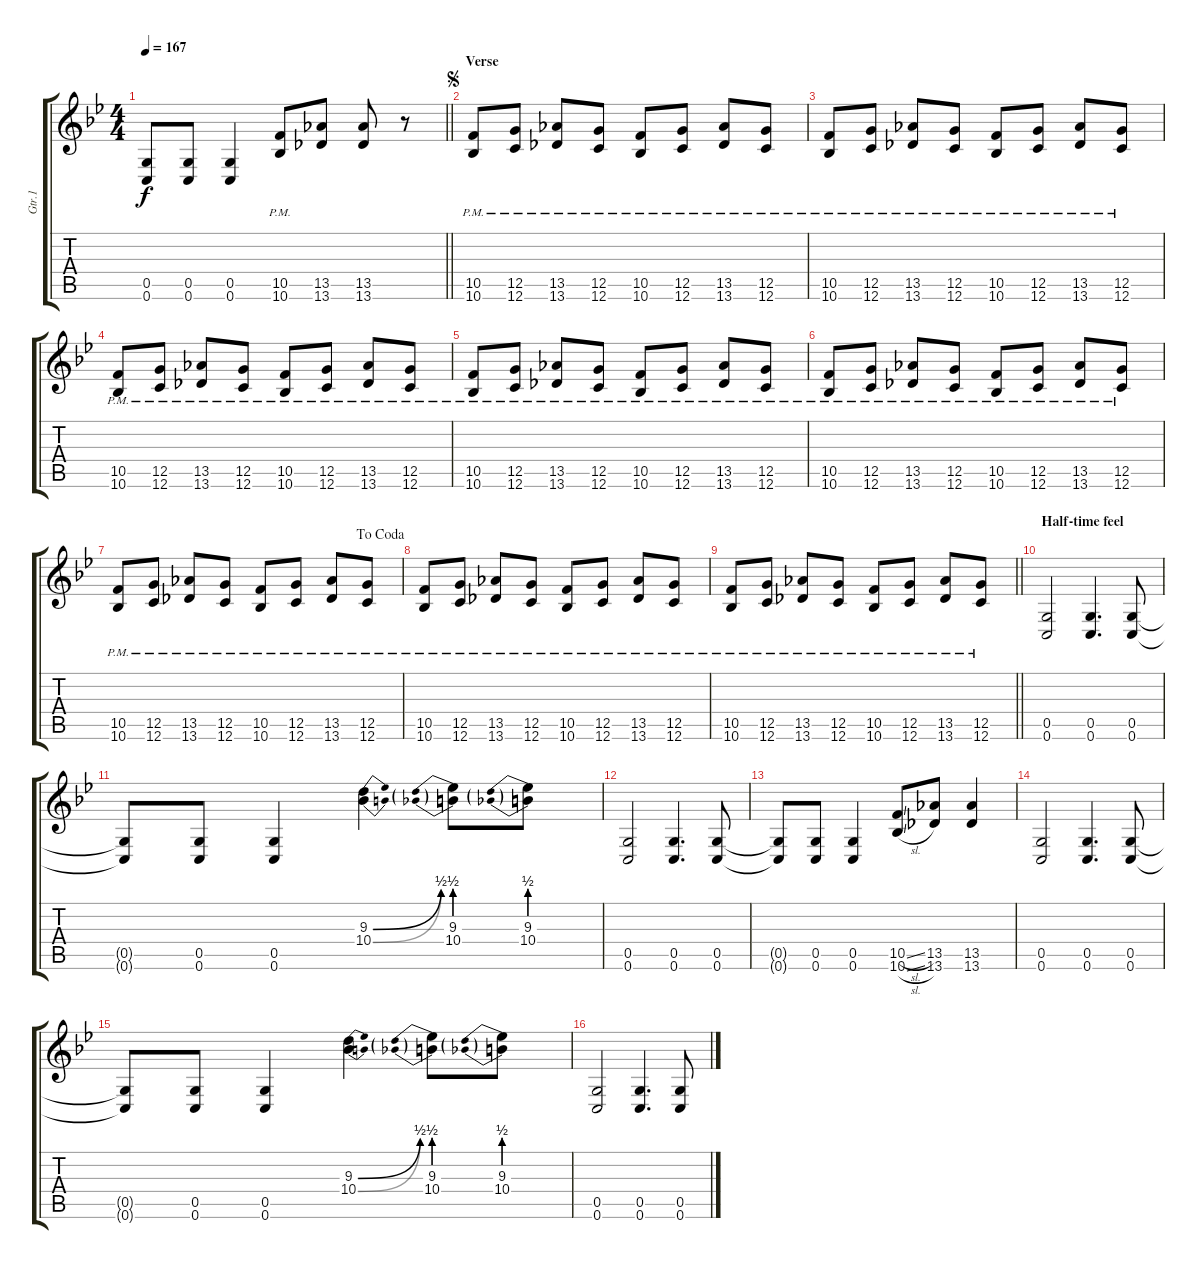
\track ("Gtr.1" "Gtr.1") {instrument distortionguitar}
\staff {score tabs}
\tuning (D4 A3 F3 C3 G2 C2) {hide}
\ts (4 4)
\tempo 167
\clef g2
\barLineRight lightlight
\ks bb
(0.5{t} 0.6{t}).8{dy f} (0.5 0.6).8 (0.5 0.6).4 (10.5{pm} 10.6{pm}).8 (13.5 13.6).8 (13.5 13.6).8 r.8 |
\section ("" "Verse")
\jump segno
(10.5{pm} 10.6{pm}).8 (12.5{pm} 12.6{pm}).8 (13.5{pm} 13.6{pm}).8 (12.5{pm} 12.6{pm}).8 (10.5{pm} 10.6{pm}).8 (12.5{pm} 12.6{pm}).8 (13.5{pm} 13.6{pm}).8 (12.5{pm} 12.6{pm}).8 |
(10.5{pm} 10.6{pm}).8 (12.5{pm} 12.6{pm}).8 (13.5{pm} 13.6{pm}).8 (12.5{pm} 12.6{pm}).8 (10.5{pm} 10.6{pm}).8 (12.5{pm} 12.6{pm}).8 (13.5{pm} 13.6{pm}).8 (12.5{pm} 12.6{pm}).8 |
(10.5{pm} 10.6{pm}).8 (12.5{pm} 12.6{pm}).8 (13.5{pm} 13.6{pm}).8 (12.5{pm} 12.6{pm}).8 (10.5{pm} 10.6{pm}).8 (12.5{pm} 12.6{pm}).8 (13.5{pm} 13.6{pm}).8 (12.5{pm} 12.6{pm}).8 |
(10.5{pm} 10.6{pm}).8 (12.5{pm} 12.6{pm}).8 (13.5{pm} 13.6{pm}).8 (12.5{pm} 12.6{pm}).8 (10.5{pm} 10.6{pm}).8 (12.5{pm} 12.6{pm}).8 (13.5{pm} 13.6{pm}).8 (12.5{pm} 12.6{pm}).8 |
(10.5{pm} 10.6{pm}).8 (12.5{pm} 12.6{pm}).8 (13.5{pm} 13.6{pm}).8 (12.5{pm} 12.6{pm}).8 (10.5{pm} 10.6{pm}).8 (12.5{pm} 12.6{pm}).8 (13.5{pm} 13.6{pm}).8 (12.5{pm} 12.6{pm}).8 |
\jump dacoda
(10.5{pm} 10.6{pm}).8 (12.5{pm} 12.6{pm}).8 (13.5{pm} 13.6{pm}).8 (12.5{pm} 12.6{pm}).8 (10.5{pm} 10.6{pm}).8 (12.5{pm} 12.6{pm}).8 (13.5{pm} 13.6{pm}).8 (12.5{pm} 12.6{pm}).8 |
(10.5{pm} 10.6{pm}).8 (12.5{pm} 12.6{pm}).8 (13.5{pm} 13.6{pm}).8 (12.5{pm} 12.6{pm}).8 (10.5{pm} 10.6{pm}).8 (12.5{pm} 12.6{pm}).8 (13.5{pm} 13.6{pm}).8 (12.5{pm} 12.6{pm}).8 |
\barLineRight lightlight
(10.5{pm} 10.6{pm}).8 (12.5{pm} 12.6{pm}).8 (13.5{pm} 13.6{pm}).8 (12.5{pm} 12.6{pm}).8 (10.5{pm} 10.6{pm}).8 (12.5{pm} 12.6{pm}).8 (13.5{pm} 13.6{pm}).8 (12.5{pm} 12.6{pm}).8 |
\section ("" "Half-time feel")
(0.5 0.6).2 (0.5 0.6).4{d} (0.5 0.6).8 |
(0.5{t} 0.6{t}).8 (0.5 0.6).8 (0.5 0.6).4 (9.3{be (bend 0 0 60 2)} 10.4{be (bend 0 0 60 2)}).4 (9.3{be (prebend 0 2 60 2)} 10.4{be (prebend 0 2 60 2)}).8 (9.3{be (prebend 0 2 60 2)} 10.4{be (prebend 0 2 60 2)}).8 |
(0.5 0.6).2 (0.5 0.6).4{d} (0.5 0.6).8 |
(0.5{t} 0.6{t}).8 (0.5 0.6).8 (0.5 0.6).4 (10.5{sl} 10.6{sl}).8 (13.5 13.6).8 (13.5 13.6).4 |
(0.5 0.6).2 (0.5 0.6).4{d} (0.5 0.6).8 |
(0.5{t} 0.6{t}).8 (0.5 0.6).8 (0.5 0.6).4 (9.3{be (bend 0 0 60 2)} 10.4{be (bend 0 0 60 2)}).4 (9.3{be (prebend 0 2 60 2)} 10.4{be (prebend 0 2 60 2)}).8 (9.3{be (prebend 0 2 60 2)} 10.4{be (prebend 0 2 60 2)}).8 |
(0.5 0.6).2 (0.5 0.6).4{d} (0.5 0.6).8
